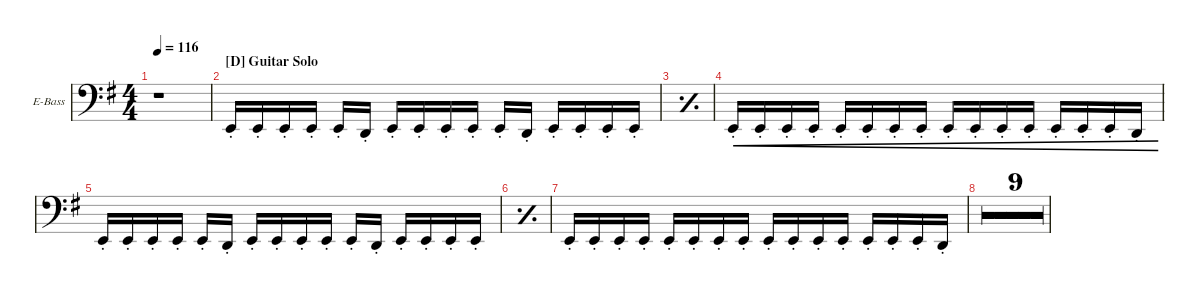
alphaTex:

\defaultSystemsLayout 4
\hideDynamics
\bracketExtendMode groupsimilarinstruments
\multiBarRest
\firstSystemTrackNameOrientation horizontal
\otherSystemsTrackNameOrientation horizontal
\track ("Bass 2" "E-Bass") {multiBarRest instrument electricbasspick}
\staff {score}
\tuning (C3 G2 D2 A1 E1 B0)
\ts (4 4)
\tempo 116
\clef f4
\ks g
r.1{dy mp} |
\section ("D" "Guitar Solo")
0.5{st}.16 0.5{st}.16 0.5{st}.16 0.5{st}.16 0.5{st}.16 3.6{st}.16{beam split} 0.5{st}.16 0.5{st}.16{beam merge} 0.5{st}.16 0.5{st}.16{beam split} 0.5{st}.16 3.6{st}.16 0.5{st}.16 0.5{st}.16 0.5{st}.16 0.5{st}.16 |
\simile simple
|
\simile none
0.5{st}.16{cre} 0.5{st}.16{cre} 0.5{st}.16{cre} 0.5{st}.16{cre} 0.5{st}.16{cre} 0.5{st}.16{cre} 0.5{st}.16{cre} 0.5{st}.16{cre} 0.5{st}.16{cre} 0.5{st}.16{cre} 0.5{st}.16{cre} 0.5{st}.16{cre} 0.5{st}.16{cre} 0.5{st}.16{cre} 0.5{st}.16{cre} 3.6{st}.16{cre} |
0.5{st}.16 0.5{st}.16 0.5{st}.16 0.5{st}.16 0.5{st}.16 3.6{st}.16{beam split} 0.5{st}.16 0.5{st}.16{beam merge} 0.5{st}.16 0.5{st}.16{beam split} 0.5{st}.16 3.6{st}.16 0.5{st}.16 0.5{st}.16 0.5{st}.16 0.5{st}.16 |
\simile simple
|
\simile none
0.5{st}.16 0.5{st}.16 0.5{st}.16 0.5{st}.16 0.5{st}.16 0.5{st}.16 0.5{st}.16 0.5{st}.16 0.5{st}.16 0.5{st}.16 0.5{st}.16 0.5{st}.16 0.5{st}.16 0.5{st}.16 0.5{st}.16 3.6{st}.16 |
\simile firstofdouble
|
\simile secondofdouble
|
\simile simple
|
\simile firstofdouble
|
\simile secondofdouble
|
\simile firstofdouble
|
\simile secondofdouble
|
\simile firstofdouble
|
\simile secondofdouble
